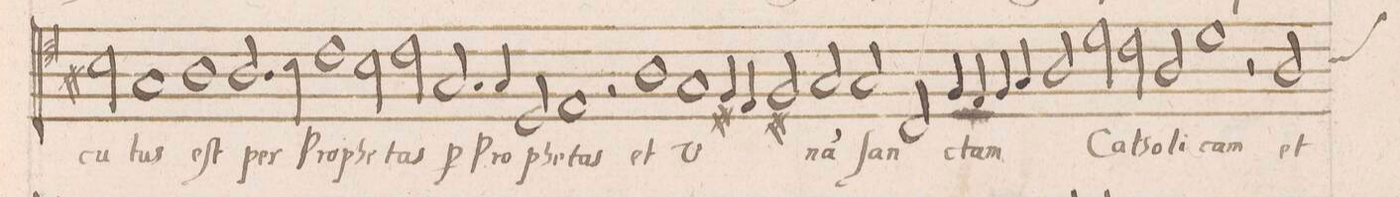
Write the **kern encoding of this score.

**kern	**text
*I"ALTVS	*
*clefC4	*
*k[]	*
*met(C|)	*
*M2/1	*
2B#X\	-cu-
1G/	-tus
=197-	=197-
1A\	eſt
2.A/	per
=198-	=198-
4Bny\	.
1c\	Pro-
2B\	-phe-
=199-	=199-
2c\	-tas
2.G/	p(er)
4G/	Pro-
2D/	-phe-
=200-	=200-
1E/	-tas
2r	.
1A\	et
=201-	=201-
1G/	V-
4F#X/	.
4E/	.
=202-	=202-
2F#X/	.
2G/	-na(m)
2G/	ſan-
2C/	.
=203-	=203-
4Fny/	-ctam
4E/	.
4F/	.
4G/	.
2A/	.
2d\	Ca-
=204-	=204-
2c\	-tho-
2A/	-li-
1d\	-cam
=205-	=205-
2r	.
*custos:B	*
2A/	et
*-	*-
